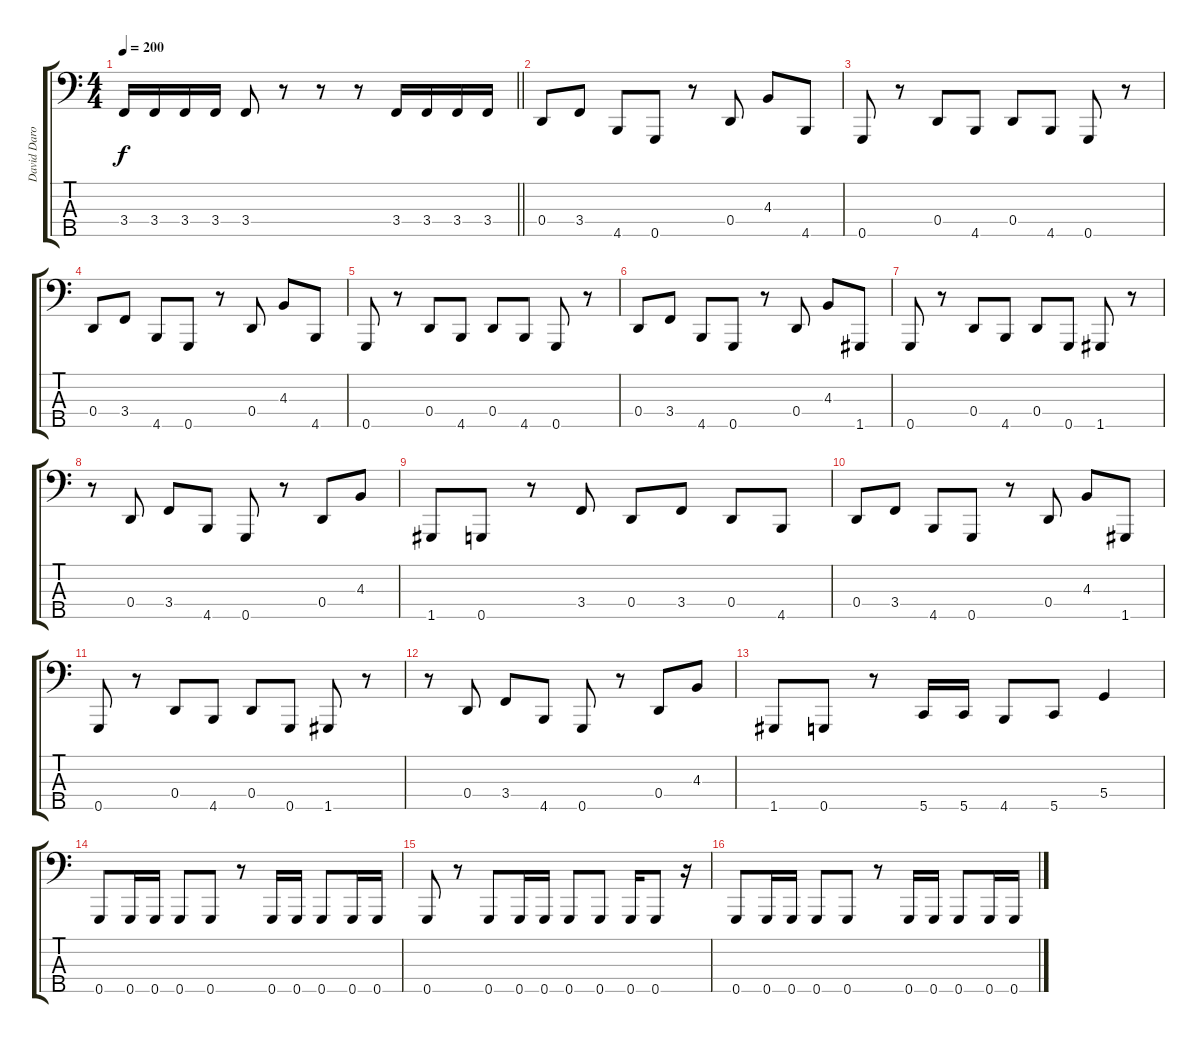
\track ("David Darocha - bass" "David Daro") {instrument electricbasspick}
\staff {score tabs}
\tuning (F2 C2 G1 D1 G0) {hide}
\ts (4 4)
\tempo 200
\clef f4
\barLineRight lightlight
\ks c
3.4.16{dy f} 3.4.16 3.4.16 3.4.16 3.4.8 r.8 r.8 r.8 3.4.16 3.4.16 3.4.16 3.4.16 |
\section ("" "")
0.4.8 3.4.8 4.5.8 0.5.8 r.8 0.4.8 4.3.8 4.5.8 |
0.5.8 r.8 0.4.8 4.5.8 0.4.8 4.5.8 0.5.8 r.8 |
0.4.8 3.4.8 4.5.8 0.5.8 r.8 0.4.8 4.3.8 4.5.8 |
0.5.8 r.8 0.4.8 4.5.8 0.4.8 4.5.8 0.5.8 r.8 |
0.4.8 3.4.8 4.5.8 0.5.8 r.8 0.4.8 4.3.8 1.5.8 |
0.5.8 r.8 0.4.8 4.5.8 0.4.8 0.5.8 1.5.8 r.8 |
r.8 0.4.8 3.4.8 4.5.8 0.5.8 r.8 0.4.8 4.3.8 |
1.5.8 0.5.8 r.8 3.4.8 0.4.8 3.4.8 0.4.8 4.5.8 |
0.4.8 3.4.8 4.5.8 0.5.8 r.8 0.4.8 4.3.8 1.5.8 |
0.5.8 r.8 0.4.8 4.5.8 0.4.8 0.5.8 1.5.8 r.8 |
r.8 0.4.8 3.4.8 4.5.8 0.5.8 r.8 0.4.8 4.3.8 |
1.5.8 0.5.8 r.8 5.5.16 5.5.16 4.5.8 5.5.8 5.4.4 |
0.5.8 0.5.16 0.5.16 0.5.8 0.5.8 r.8 0.5.16 0.5.16 0.5.8 0.5.16 0.5.16 |
0.5.8 r.8 0.5.8 0.5.16 0.5.16 0.5.8 0.5.8 0.5.16 0.5.8 r.16 |
0.5.8 0.5.16 0.5.16 0.5.8 0.5.8 r.8 0.5.16 0.5.16 0.5.8 0.5.16 0.5.16
